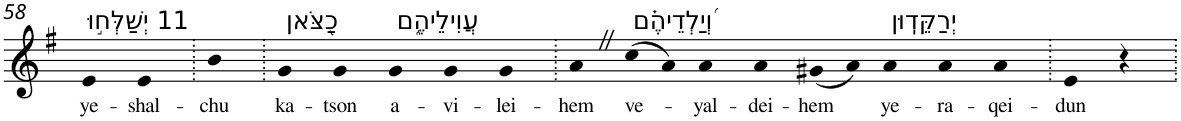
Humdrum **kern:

**kern	**text
*part1	*part1
*staff1	*staff1
*I"Piano	*
*I'Pno	*
!!LO:PB:g=z
*clefG2	*
*k[f#]	*
*G:	*
=58	=58
!LO:TX:a:t=11 יְשַׁלְּח֣וּ	!
!	!LO:LY:b
4e	ye-
!	!LO:LY:b
4e	-shal-
=59.	=59.
!	!LO:LY:b
4b	-chu
=60.	=60.
!LO:TX:a:t=כַ֭צֹּאן	!
!	!LO:LY:b
4g	ka-
!	!LO:LY:b
4g	-tson
!LO:TX:a:t=עֲוִילֵיהֶ֑ם	!
!	!LO:LY:b
4g	a-
!	!LO:LY:b
4g	-vi-
!	!LO:LY:b
4g	-lei-
=61.	=61.
!	!LO:LY:b
4aZ	-hem
!LO:TX:a:t=וְ֝יַלְדֵיהֶ֗ם	!
!	!LO:LY:b
(8cc	ve-
8a)	.
!	!LO:LY:b
4a	-yal-
!	!LO:LY:b
4a	-dei-
!	!LO:LY:b
(8g#X	-hem
8a)	.
!LO:TX:a:t=יְרַקֵּדֽוּן	!
!	!LO:LY:b
4a	ye-
!	!LO:LY:b
4a	-ra-
!	!LO:LY:b
4a	-qei-
=62.	=62.
!	!LO:LY:b
4e	-dun
4r	.
=.	=.
*-	*-
